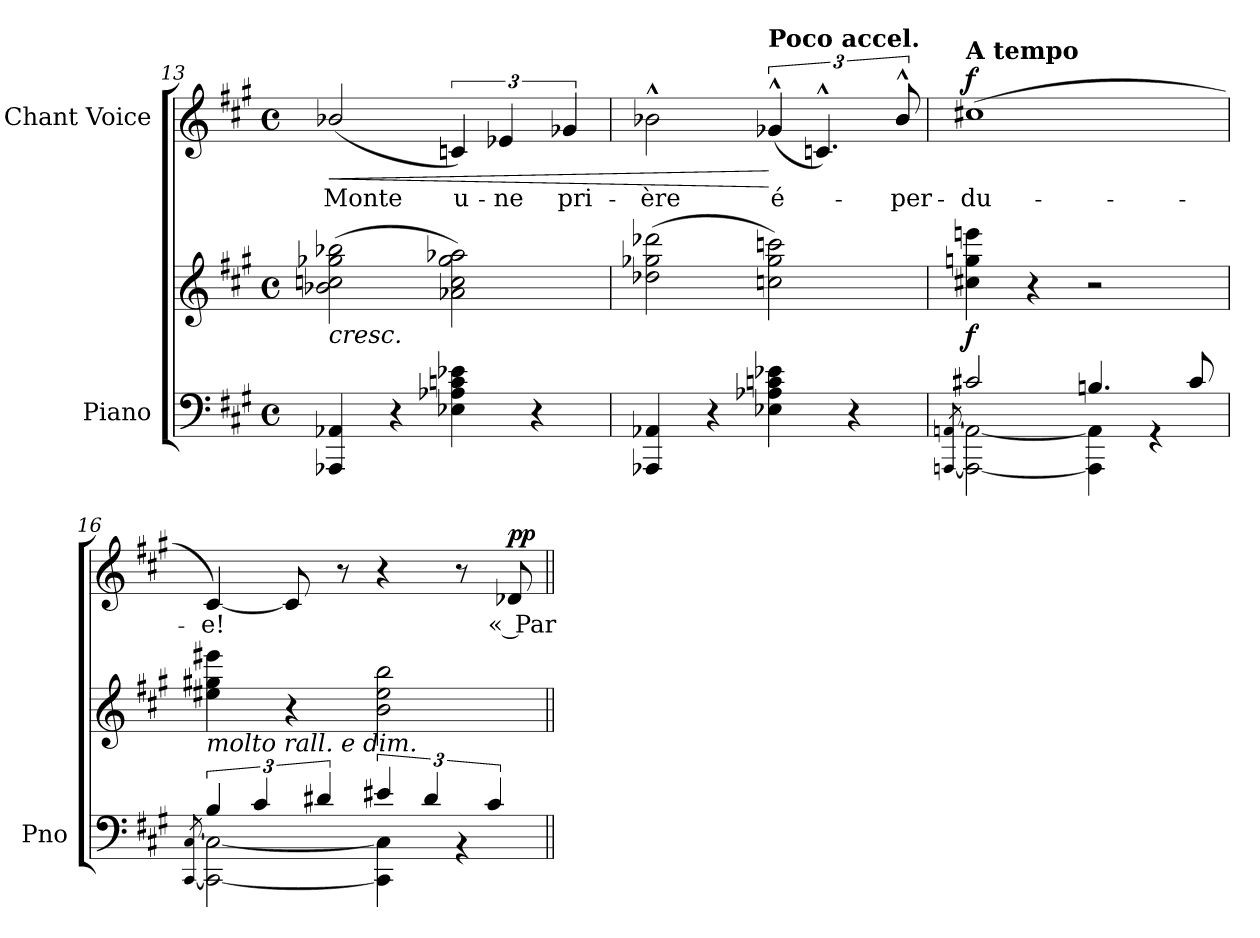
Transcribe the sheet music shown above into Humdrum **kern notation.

**kern	**kern	**dynam	**kern	**text	**dynam
*part2	*part2	*part2	*part1	*part1	*part1
*staff3	*staff2	*staff2/3	*staff1	*staff1	*staff1
*I"Piano	*	*	*I"Chant Voice	*	*
*I'Pno	*	*	*	*	*
*clefF4	*clefG2	*	*clefG2	*	*
*k[f#c#g#]	*k[f#c#g#]	*	*k[f#c#g#]	*	*
*M4/4	*M4/4	*	*M4/4	*	*
*met(c)	*met(c)	*	*met(c)	*	*
=13	=13	=13	=13	=13	=13
!	!LO:TX:b:i:t=cresc.	!	!	!	!
!	!	!	!	!LO:LY:b	!LO:HP:b
4AAA-X/ 4AA-X/	(2b-X\ 2ccn\ 2gg-X\ 2bb-X\	.	(2b-X/	Monte	<
4r	.	.	.	.	.
!	!	!	!	!LO:LY:b	!
4E-X\ 4A-X\ 4cn\ 4e-X\	2a-X\ 2cc\ 2gg-\ 2aa-X\)	.	6cn/)	u-	.
!	!	!	!	!LO:LY:b	!
.	.	.	6e-X/	-ne	.
4r	.	.	.	.	.
!	!	!	!	!LO:LY:b	!
.	.	.	6g-X/	pri-	.
=14	=14	=14	=14	=14	=14
!	!	!	!	!LO:LY:b	!
4AAA-X/ 4AA-X/	(2dd-X\ 2gg-X\ 2ddd-X\	.	2b-X^^\	-ère	.
4r	.	.	.	.	.
!	!	!	!LO:TX:a:B:t=Poco accel.	!	!
!	!	!	!	!LO:LY:b	!
4E-X\ 4A-X\ 4cn\ 4e-X\	2ccn\ 2gg-\ 2cccn\)	.	(6g-X^^/	é-	[
.	.	.	6.cn^^/)	.	.
4r	.	.	.	.	.
!	!	!	!	!LO:LY:b	!
.	.	.	12b-^^/	-per-	.
=15	=15	=15	=15	=15	=15
*^	*	*	*	*	*
.	[<8qAAAn/ [<8qAAn/	.	.	.	.	.
!	!	!	!	!LO:TX:a:B:t=A tempo	!	!
!	!	!	!LO:DY:b	!	!LO:LY:b	!LO:DY:a
2c#X/	2AAA\_ 2AA\_	4cc#X\ 4ggn\ 4eeen\	f	(1cc#X	-du-	f
.	.	4r	.	.	.	.
4.Bn/	4AAA\] 4AA\]	2r	.	.	.	.
.	4r	.	.	.	.	.
8c#/	.	.	.	.	.	.
=16	=16	=16	=16	=16	=16	=16
.	[<8qCC#/ [<8qC#/	.	.	.	.	.
!	!	!LO:TX:b:i:t=molto rall. e dim.	!	!	!	!
!	!	!	!	!	!LO:LY:b	!
6B/	2CC#\_ 2C#\_	4ee#X\ 4gg#X\ 4eee#X\	.	[4c#/)	-e!	.
6c#/	.	.	.	.	.	.
.	.	4r	.	8c#/]	.	.
6d#X/	.	.	.	.	.	.
.	.	.	.	8r	.	.
6e#X/	4CC#\] 4C#\]	2b\ 2ee#\ 2bb\	.	4r	.	.
6d#/	.	.	.	.	.	.
.	4r	.	.	8r	.	.
6c#/	.	.	.	.	.	.
!	!	!	!	!	!LO:LY:b	!LO:DY:a
.	.	.	.	8d-X/	« Par-	pp
*v	*v	*	*	*	*	*
=||	=||	=||	=||	=||	=||
*-	*-	*-	*-	*-	*-
